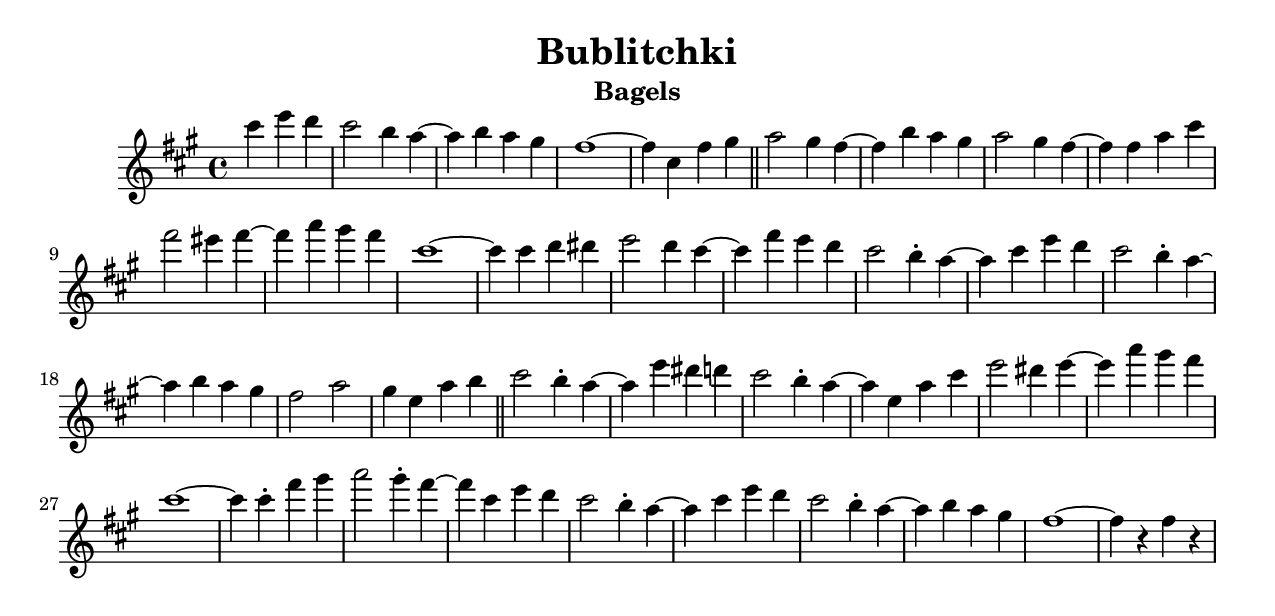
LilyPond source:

%http://zemerl.com/cgi-bin//print.pl?title=Beygelach
\version "2.18.0"
\include "english.ly"
\paper{
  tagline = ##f
  print-all-headers = ##t
  #(set-paper-size "letter")
}
date = #(strftime "%d-%m-%Y" (localtime (current-time)))

%\markup{ \italic{ " Updated " \date  }  }

%\markup{ Got something to say? }

global = {
  \clef treble
  \key a \major
  \time 4/4
  \set Score.markFormatter = #format-mark-box-alphabet
}

%#################################### Melody ########################
melody = \relative c''' {
  \global
  \partial 4*3 cs4 e d   %lead in notes
  cs2 b4 a~
  a4 b a gs
  fs1~
  fs4 cs fs gs \bar"||"

  a2 gs4 fs~
  fs4 b a gs
  a2 gs4 fs~
  fs4 fs a cs

  fs2 es4 fs~
  fs4 a gs fs
  cs1~
  cs4 cs d ds

  e2 d4 cs~
  cs4 fs e d
  cs2 b4-.a~
  a4 cs e d|

  cs2 b4-. a~
  a4 b a gs
  fs2 a
  gs4 e a b \bar"||"

  cs2 b4-. a~
  a4 e' ds d
  cs2 b4-. a~
  a4 e a cs

  e2 ds4 e~
  e4 a gs fs
  cs1~
  cs4 cs-. fs gs

  a2 gs4-. fs~
  fs4 cs e d

  cs2 b4-. a~
  a4 cs e d
  cs2 b4-. a~
  a4 b a gs
  fs1~
  fs4 r fs r

  % \alternative { { }{ } }

}
%################################# Lyrics #####################
%\addlyrics{  }
%################################# Chords #######################
harmonies = \chordmode {
  s4*3

}

\score {
  <<
    \new ChordNames {
      \set chordChanges = ##t
      \harmonies
    }
    \new Staff
    \melody
  >>
  \header{
    title= "Bublitchki"
    subtitle="Bagels"
    composer= ""
    instrument =""
    arranger= ""
  }
  \layout{indent = 1.0\cm}
  \midi {
    \tempo 4 = 120

    % \midi { }
  }
}
%{
 Es rikt zich on di nacht
Ich gey arum farshmacht
Aroysgetribn micht fun umetum
Kleyder tserissene, nit keyn gevashene
An oysgematerte gey ich arum.
Koyft mayne beygelach
Frishinke beygelach
Nu, koyftshe gicher, koyft
Ich darf dos geld.
Ich bin an oreme
Un a farloyrene
A na-venadnitse
Do oyf der velt.

Mayn tate shikert nor
On dem koym lebt er gor,
Di shvester handelt itst
Mit zich aleyn.
In shtub iz groys di noyt
Nito keyn shtikl broyt
Fun tsores mid zing ich
Mayn troyer lid:

Oy koyftshe beygelach
Aaaheysinke beygelach
Zet, mayne eygelach
Zenen farbrent.
Oy, oy, oy, laytelach
Git oyf popaytelach
Un dos iz ales vos
Ich hob gemeynt.
Nu, koyftshe beygelach
Vayl mer keyn koyches iz
Shoyn bald nito.
S'vert shvach di lingelach
Kumt gicher yingelach
Koyft a por beygelach
Bay mir ot do.

% more verses:
\markup{}
\markup {
  \fill-line {
    \hspace #0.1 % distance from left margin
    \column {
      \line { "1."
	\column {
	  ""
	}
      }
      \hspace #0.2 % vertical distance between verses
      \line { "2."
	\column {
	 ""
	}
      }
    }
    \hspace #0.1  % horiz. distance between columns
    \column {
      \line { "3."
	\column {
	  ""
	}
      }
      \hspace #0.2 % distance between verses
      \line { "4."
	\column {
	 ""
	}
      }
    }
    \hspace #0.1 % distance to right margin
  }
}

%}
